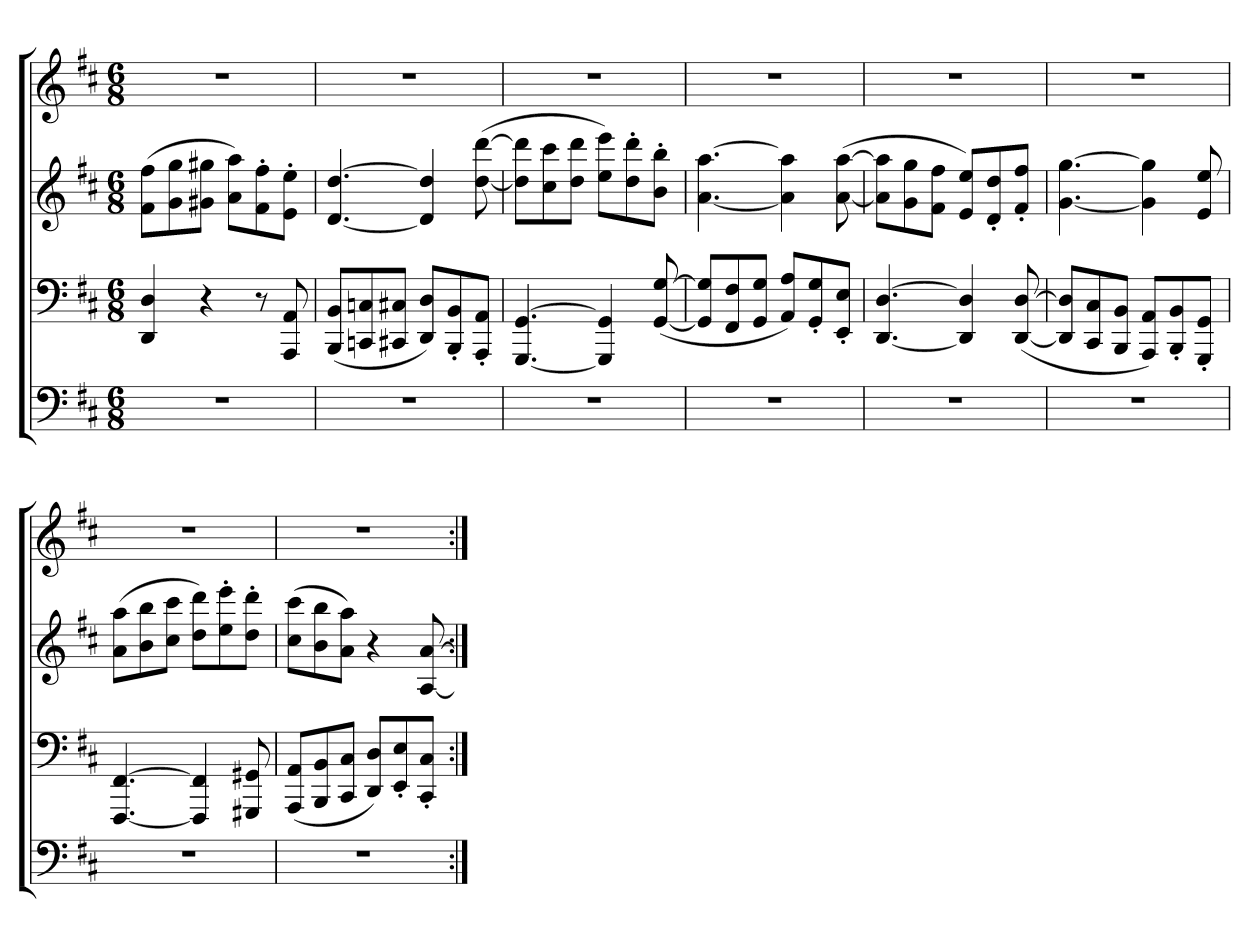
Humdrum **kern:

**kern	**kern	**kern	**kern
*part4	*part3	*part2	*part1
*staff4	*staff3	*staff2	*staff1
*clefF4	*clefF4	*clefG2	*clefG2
*k[f#c#]	*k[f#c#]	*k[f#c#]	*k[f#c#]
*D:	*D:	*D:	*D:
*M6/8	*M6/8	*M6/8	*M6/8
=	=	=	=
2.r	4DD 4D	(8f# 8ff#L	2.r
.	.	8g 8gg	.
.	4r	8g#X 8gg#XJ	.
.	.	8a 8aaL)	.
.	8r	8f#' 8ff#'	.
.	8AAA 8AA	8e' 8ee'J	.
=	=	=	=
2.r	(8BBB 8BBL	[4.d [4.dd	2.r
.	8CCn 8Cn	.	.
.	8CC#X 8C#XJ	.	.
.	8DD 8DL)	4d] 4dd]	.
.	8BBB' 8BB'	.	.
.	8AAA' 8AA'J	([8dd [8ddd	.
=	=	=	=
2.r	[4.GGG [4.GG	8dd] 8ddd]L	2.r
.	.	8cc# 8ccc#	.
.	.	8dd 8dddJ	.
.	4GGG] 4GG]	8ee 8eeeL)	.
.	.	8dd' 8ddd'	.
.	([8GG [8G	8b' 8bb'J	.
=	=	=	=
2.r	8GG] 8G]L	[4.a [4.aa	2.r
.	8FF# 8F#	.	.
.	8GG 8GJ	.	.
.	8AA 8AL)	4a] 4aa]	.
.	8GG' 8G'	.	.
.	8EE' 8E'J	([8a [8aa	.
=	=	=	=
2.r	[4.DD [4.D	8a] 8aa]L	2.r
.	.	8g 8gg	.
.	.	8f# 8ff#J	.
.	4DD] 4D]	8e 8eeL)	.
.	.	8d' 8dd'	.
.	([8DD [8D	8f#' 8ff#'J	.
=	=	=	=
2.r	8DD] 8D]L	[4.g [4.gg	2.r
.	8CC# 8C#	.	.
.	8BBB 8BBJ	.	.
.	8AAA 8AAL)	4g] 4gg]	.
.	8BBB' 8BB'	.	.
.	8GGG' 8GG'J	8e 8ee	.
=	=	=	=
2.r	[4.FFF# [4.FF#	(8a 8aaL	2.r
.	.	8b 8bb	.
.	.	8cc# 8ccc#J	.
.	4FFF#] 4FF#]	8dd 8dddL)	.
.	.	8ee' 8eee'	.
.	8GGG#X 8GG#X	8dd' 8ddd'J	.
=	=	=	=
2.r	(8AAA 8AAL	(8cc# 8ccc#L	2.r
.	8BBB 8BB	8b 8bb	.
.	8CC# 8C#J	8a 8aaJ)	.
.	8DD 8DL)	4r	.
.	8EE' 8E'	.	.
.	8CC#' 8C#'J	[8A [8a	.
=:|!	=:|!	=:|!	=:|!
*-	*-	*-	*-
